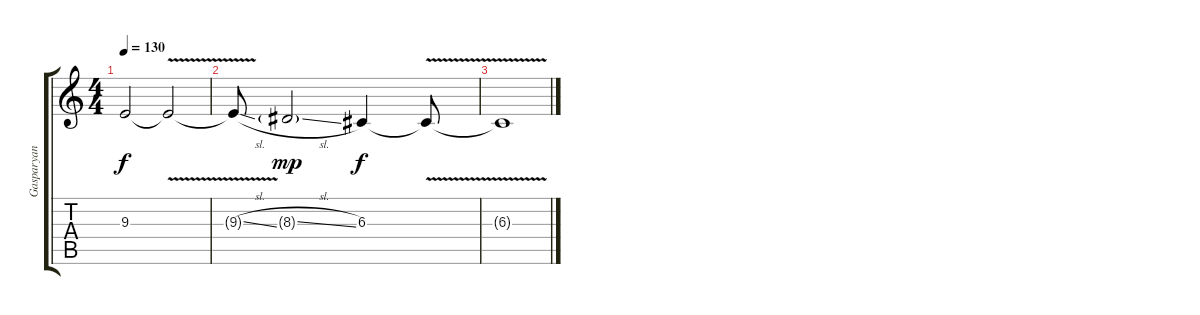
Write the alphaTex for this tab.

\track ("Gasparyan (duduk)" "Gasparyan ") {instrument whistle}
\staff {score tabs}
\tuning (E4 B3 G3 D3 A2 E2) {hide}
\ts (4 4)
\tempo 130
\clef g2
\ks c
9.3.2{dy f} 9.3{v t}.2 |
9.3{sl t}.8 8.3{sl g}.2{dy mp} 6.3.4{dy f} 6.3{v t}.8 |
6.3{t}.1{volume 1}
